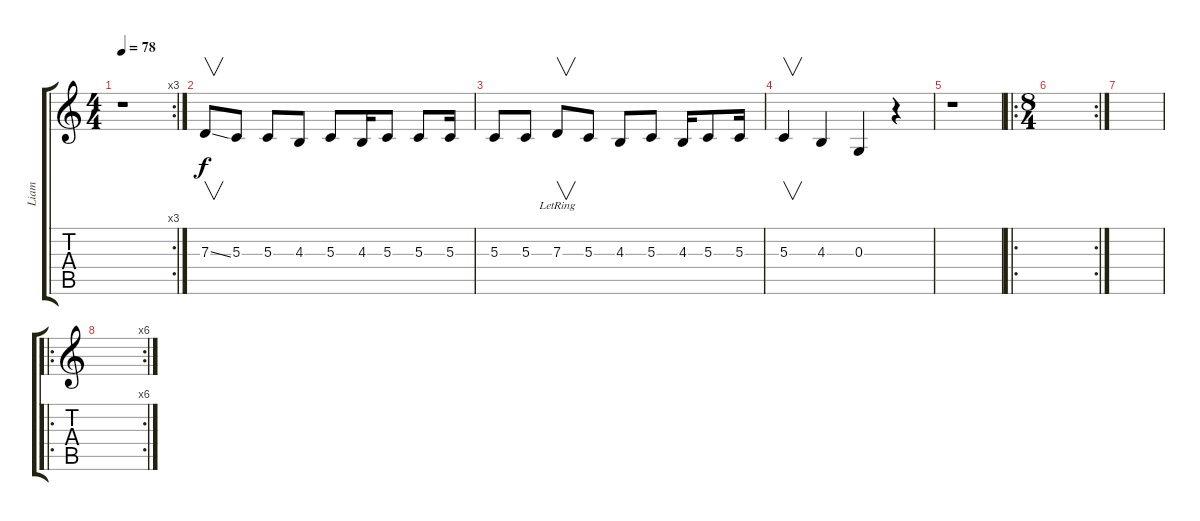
\track ("Liam" "Liam") {instrument voiceoohs}
\staff {score tabs}
\tuning (E4 B3 G3 D3 A2 E2) {hide}
\rc 3
\ts (4 4)
\tempo 78
\clef g2
\ks c
r.1{dy f} |
7.3{ss}.8{v} 5.3.8 5.3.8 4.3.8 5.3.8 4.3.16 5.3.8 5.3.8 5.3.16 |
5.3.8 5.3.8 7.3{lr}.8{v} 5.3.8 4.3.8 5.3.8 4.3.16 5.3.8 5.3.16 |
5.3.4{v} 4.3.4 0.3.4 r.4 |
r.1 |
\ro
\rc 2
\ts (8 4)
|
|
\ro
\rc 6
